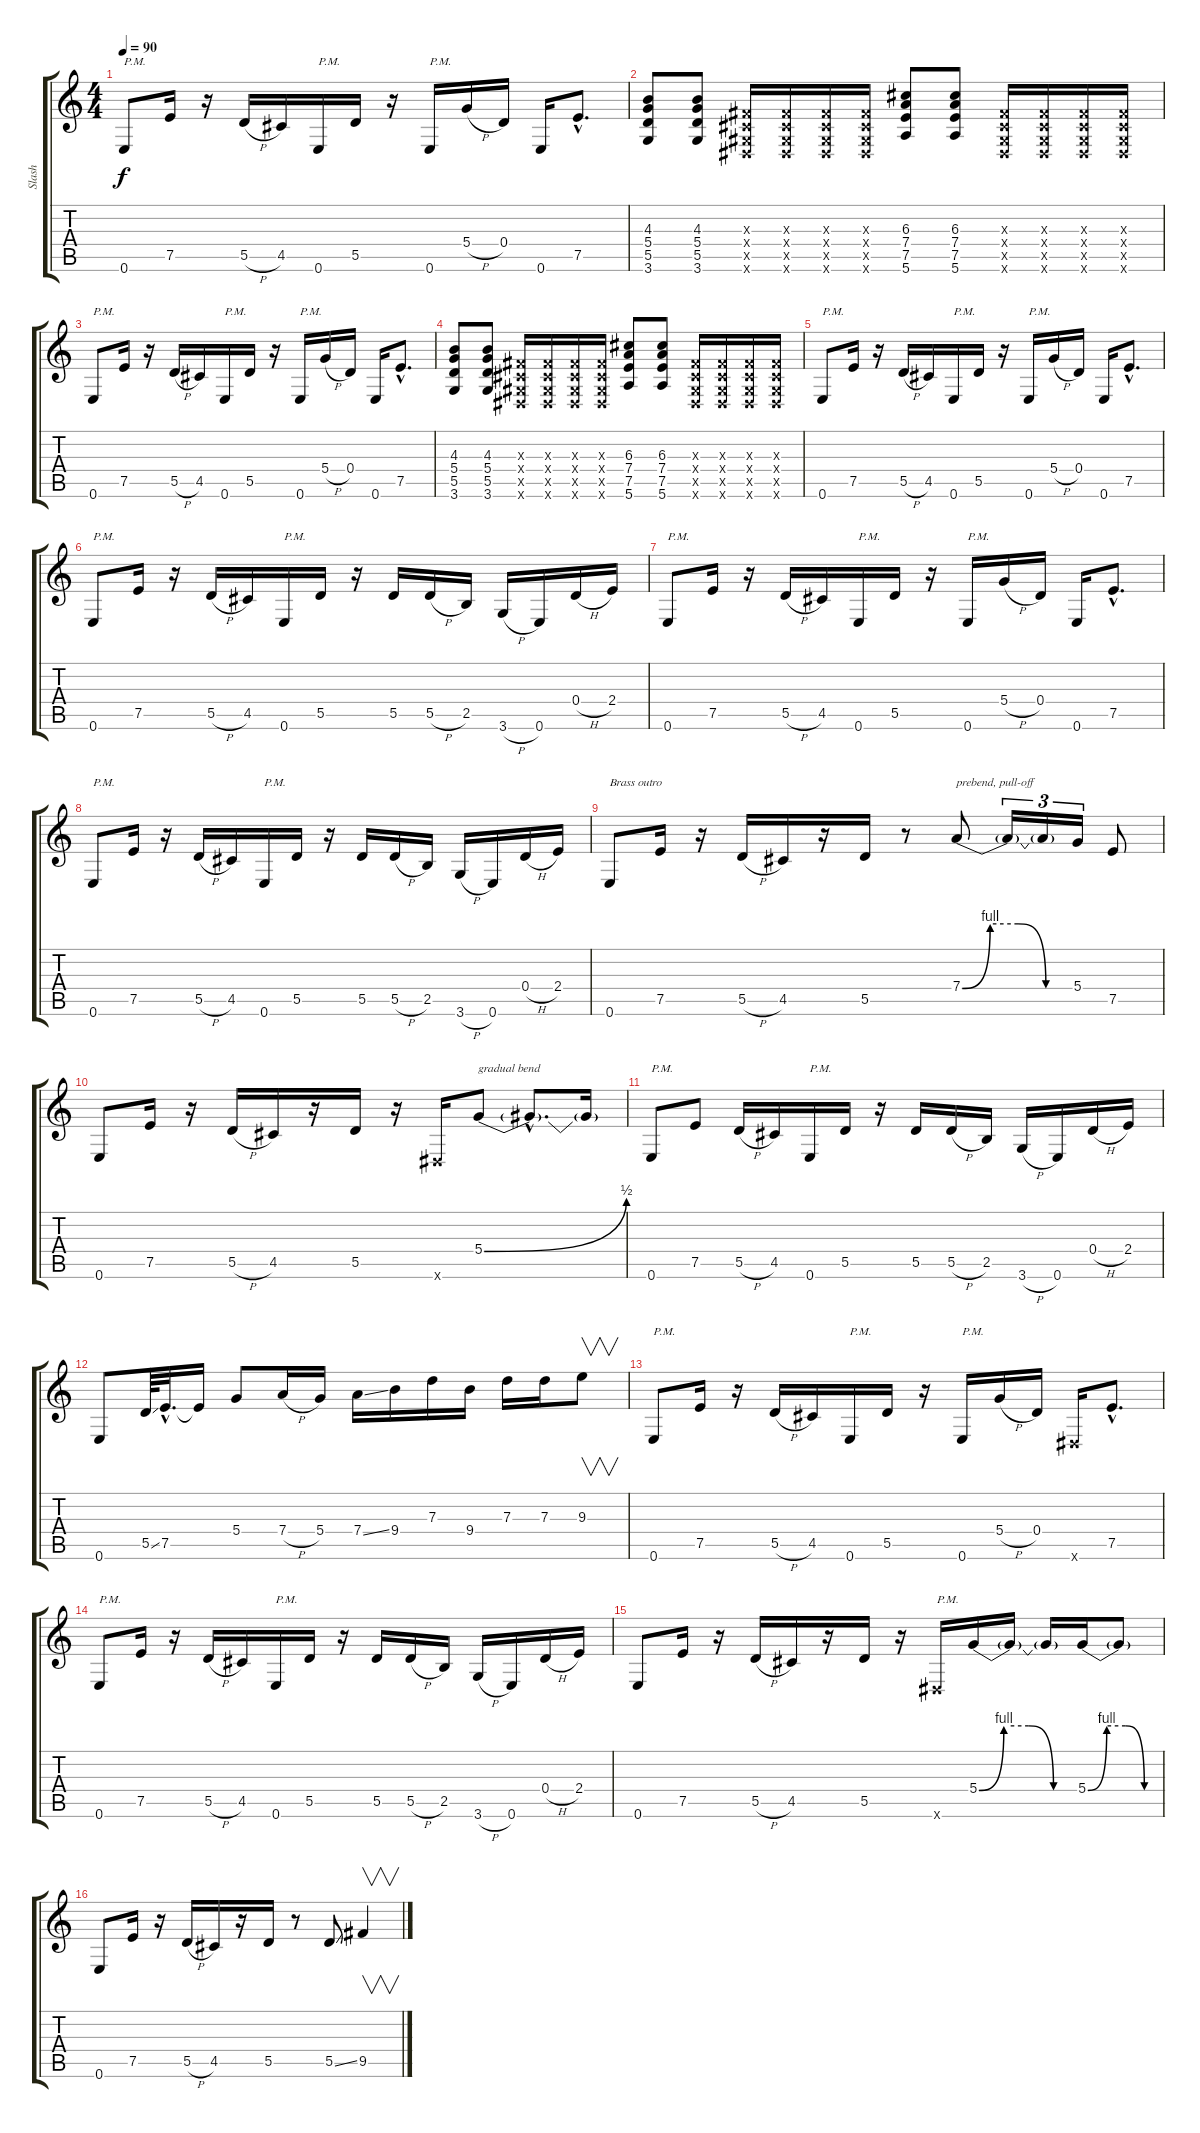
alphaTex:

\track ("Slash" "Slash") {instrument overdrivenguitar}
\staff {score tabs}
\tuning (E4 B3 G3 D3 A2 E2) {hide}
\ts (4 4)
\tempo 90
\clef g2
\ks c
0.6.8{txt "P.M." dy f} 7.5.16 r.16 5.5{h}.16 4.5.16 0.6.16{txt "P.M."} 5.5.16 r.16 0.6.16{txt "P.M."} 5.4{h}.16 0.4.16 0.6.16 7.5{hac}.8{d} |
(4.3 5.4 5.5 3.6).8 (4.3 5.4 5.5 3.6).8 (-1.3{x} -1.4{x} -1.5{x} -1.6{x}).16 (-1.3{x} -1.4{x} -1.5{x} -1.6{x}).16 (-1.3{x} -1.4{x} -1.5{x} -1.6{x}).16 (-1.3{x} -1.4{x} -1.5{x} -1.6{x}).16 (6.3 7.4 7.5 5.6).8 (6.3 7.4 7.5 5.6).8 (-1.3{x} -1.4{x} -1.5{x} -1.6{x}).16 (-1.3{x} -1.4{x} -1.5{x} -1.6{x}).16 (-1.3{x} -1.4{x} -1.5{x} -1.6{x}).16 (-1.3{x} -1.4{x} -1.5{x} -1.6{x}).16 |
0.6.8{txt "P.M."} 7.5.16 r.16 5.5{h}.16 4.5.16 0.6.16{txt "P.M."} 5.5.16 r.16 0.6.16{txt "P.M."} 5.4{h}.16 0.4.16 0.6.16 7.5{hac}.8{d} |
(4.3 5.4 5.5 3.6).8 (4.3 5.4 5.5 3.6).8 (-1.3{x} -1.4{x} -1.5{x} -1.6{x}).16 (-1.3{x} -1.4{x} -1.5{x} -1.6{x}).16 (-1.3{x} -1.4{x} -1.5{x} -1.6{x}).16 (-1.3{x} -1.4{x} -1.5{x} -1.6{x}).16 (6.3 7.4 7.5 5.6).8 (6.3 7.4 7.5 5.6).8 (-1.3{x} -1.4{x} -1.5{x} -1.6{x}).16 (-1.3{x} -1.4{x} -1.5{x} -1.6{x}).16 (-1.3{x} -1.4{x} -1.5{x} -1.6{x}).16 (-1.3{x} -1.4{x} -1.5{x} -1.6{x}).16 |
0.6.8{txt "P.M."} 7.5.16 r.16 5.5{h}.16 4.5.16 0.6.16{txt "P.M."} 5.5.16 r.16 0.6.16{txt "P.M."} 5.4{h}.16 0.4.16 0.6.16 7.5{hac}.8{d} |
0.6.8{txt "P.M."} 7.5.16 r.16 5.5{h}.16 4.5.16 0.6.16{txt "P.M."} 5.5.16 r.16 5.5.16 5.5{h}.16 2.5.16 3.6{h}.16 0.6.16 0.4{h}.16 2.4.16 |
0.6.8{txt "P.M."} 7.5.16 r.16 5.5{h}.16 4.5.16 0.6.16{txt "P.M."} 5.5.16 r.16 0.6.16{txt "P.M."} 5.4{h}.16 0.4.16 0.6.16 7.5{hac}.8{d} |
0.6.8{txt "P.M."} 7.5.16 r.16 5.5{h}.16 4.5.16 0.6.16{txt "P.M."} 5.5.16 r.16 5.5.16 5.5{h}.16 2.5.16 3.6{h}.16 0.6.16 0.4{h}.16 2.4.16 |
0.6.8{txt "Brass outro "} 7.5.16 r.16 5.5{h}.16 4.5.16 r.16 5.5.16 r.8 7.4{be (custom 0 0 15 4 30 4 45 0 60 0)}.8{txt "prebend, pull-off"} 7.4{t}.16{tu (3 2)} 7.4{t}.16{tu (3 2)} 5.4.16{tu (3 2)} 7.5.8 |
0.6.8 7.5.16 r.16 5.5{h}.16 4.5.16 r.16 5.5.16 r.16 -1.6{x}.16 5.4{be (bend 0 0 60 2)}.8{txt "gradual bend"} 5.4{hac t}.8{d} 5.4{t}.16 |
0.6.8{txt "P.M."} 7.5.8 5.5{h}.16 4.5.16 0.6.16{txt "P.M."} 5.5.16 r.16 5.5.16 5.5{h}.16 2.5.16 3.6{h}.16 0.6.16 0.4{h}.16 2.4.16 |
0.6.8 5.5{ss}.64 7.5{hac}.32{d} 7.5{t}.16 5.4.8 7.4{h}.16 5.4.16 7.4{ss}.16 9.4.16 7.3.16 9.4.16 7.3.16 7.3.16 9.3.8{v} |
0.6.8{txt "P.M."} 7.5.16 r.16 5.5{h}.16 4.5.16 0.6.16{txt "P.M."} 5.5.16 r.16 0.6.16{txt "P.M."} 5.4{h}.16 0.4.16 -1.6{x}.16 7.5{hac}.8{d} |
0.6.8{txt "P.M."} 7.5.16 r.16 5.5{h}.16 4.5.16 0.6.16{txt "P.M."} 5.5.16 r.16 5.5.16 5.5{h}.16 2.5.16 3.6{h}.16 0.6.16 0.4{h}.16 2.4.16 |
0.6.8 7.5.16 r.16 5.5{h}.16 4.5.16 r.16 5.5.16 r.16 -1.6{x}.16{txt "P.M."} 5.4{be (custom 0 0 15 4 30 4 45 0 60 0)}.16 5.4{t}.16 5.4{t}.16 5.4{be (custom 0 0 15 4 30 4 45 0 60 0)}.16 5.4{t}.8 |
0.6.8 7.5.16 r.16 5.5{h}.16 4.5.16 r.16 5.5.16 r.8 5.5{ss}.8 9.5.4{v}
